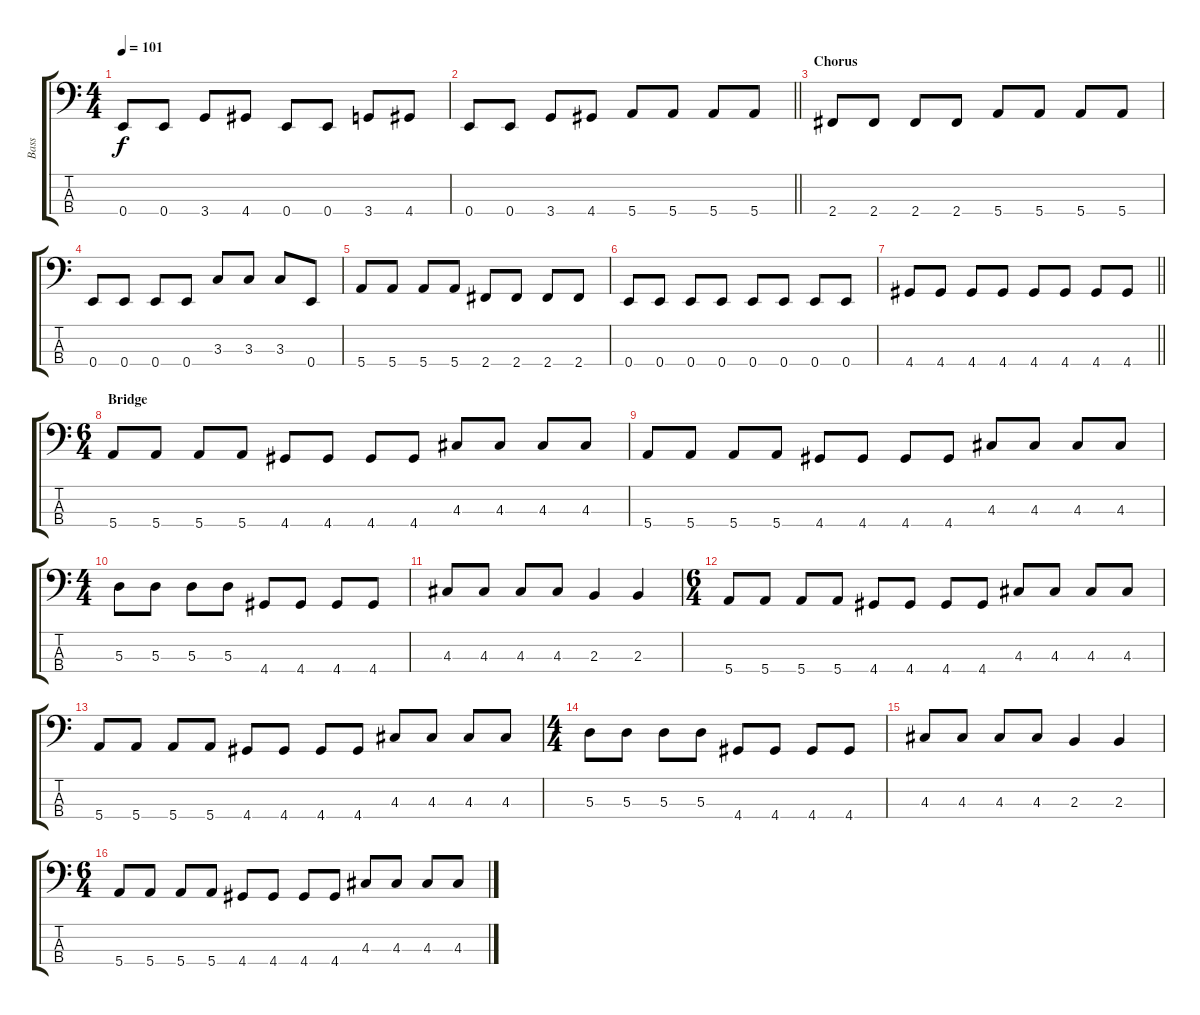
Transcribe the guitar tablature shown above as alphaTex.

\track ("Bass" "Bass") {instrument electricbassfinger}
\staff {score tabs}
\tuning (G2 D2 A1 E1) {hide}
\ts (4 4)
\tempo 101
\clef f4
\ks c
0.4.8{dy f} 0.4.8 3.4.8 4.4.8 0.4.8 0.4.8 3.4.8 4.4.8 |
\barLineRight lightlight
0.4.8 0.4.8 3.4.8 4.4.8 5.4.8 5.4.8 5.4.8 5.4.8 |
\section ("" "Chorus")
2.4.8 2.4.8 2.4.8 2.4.8 5.4.8 5.4.8 5.4.8 5.4.8 |
0.4.8 0.4.8 0.4.8 0.4.8 3.3.8 3.3.8 3.3.8 0.4.8 |
5.4.8 5.4.8 5.4.8 5.4.8 2.4.8 2.4.8 2.4.8 2.4.8 |
0.4.8 0.4.8 0.4.8 0.4.8 0.4.8 0.4.8 0.4.8 0.4.8 |
\barLineRight lightlight
4.4.8 4.4.8 4.4.8 4.4.8 4.4.8 4.4.8 4.4.8 4.4.8 |
\ts (6 4)
\section ("" "Bridge")
5.4.8 5.4.8 5.4.8 5.4.8 4.4.8 4.4.8 4.4.8 4.4.8 4.3.8 4.3.8 4.3.8 4.3.8 |
5.4.8 5.4.8 5.4.8 5.4.8 4.4.8 4.4.8 4.4.8 4.4.8 4.3.8 4.3.8 4.3.8 4.3.8 |
\ts (4 4)
5.3.8 5.3.8 5.3.8 5.3.8 4.4.8 4.4.8 4.4.8 4.4.8 |
4.3.8 4.3.8 4.3.8 4.3.8 2.3.4 2.3.4 |
\ts (6 4)
5.4.8 5.4.8 5.4.8 5.4.8 4.4.8 4.4.8 4.4.8 4.4.8 4.3.8 4.3.8 4.3.8 4.3.8 |
5.4.8 5.4.8 5.4.8 5.4.8 4.4.8 4.4.8 4.4.8 4.4.8 4.3.8 4.3.8 4.3.8 4.3.8 |
\ts (4 4)
5.3.8 5.3.8 5.3.8 5.3.8 4.4.8 4.4.8 4.4.8 4.4.8 |
4.3.8 4.3.8 4.3.8 4.3.8 2.3.4 2.3.4 |
\ts (6 4)
5.4.8 5.4.8 5.4.8 5.4.8 4.4.8 4.4.8 4.4.8 4.4.8 4.3.8 4.3.8 4.3.8 4.3.8
